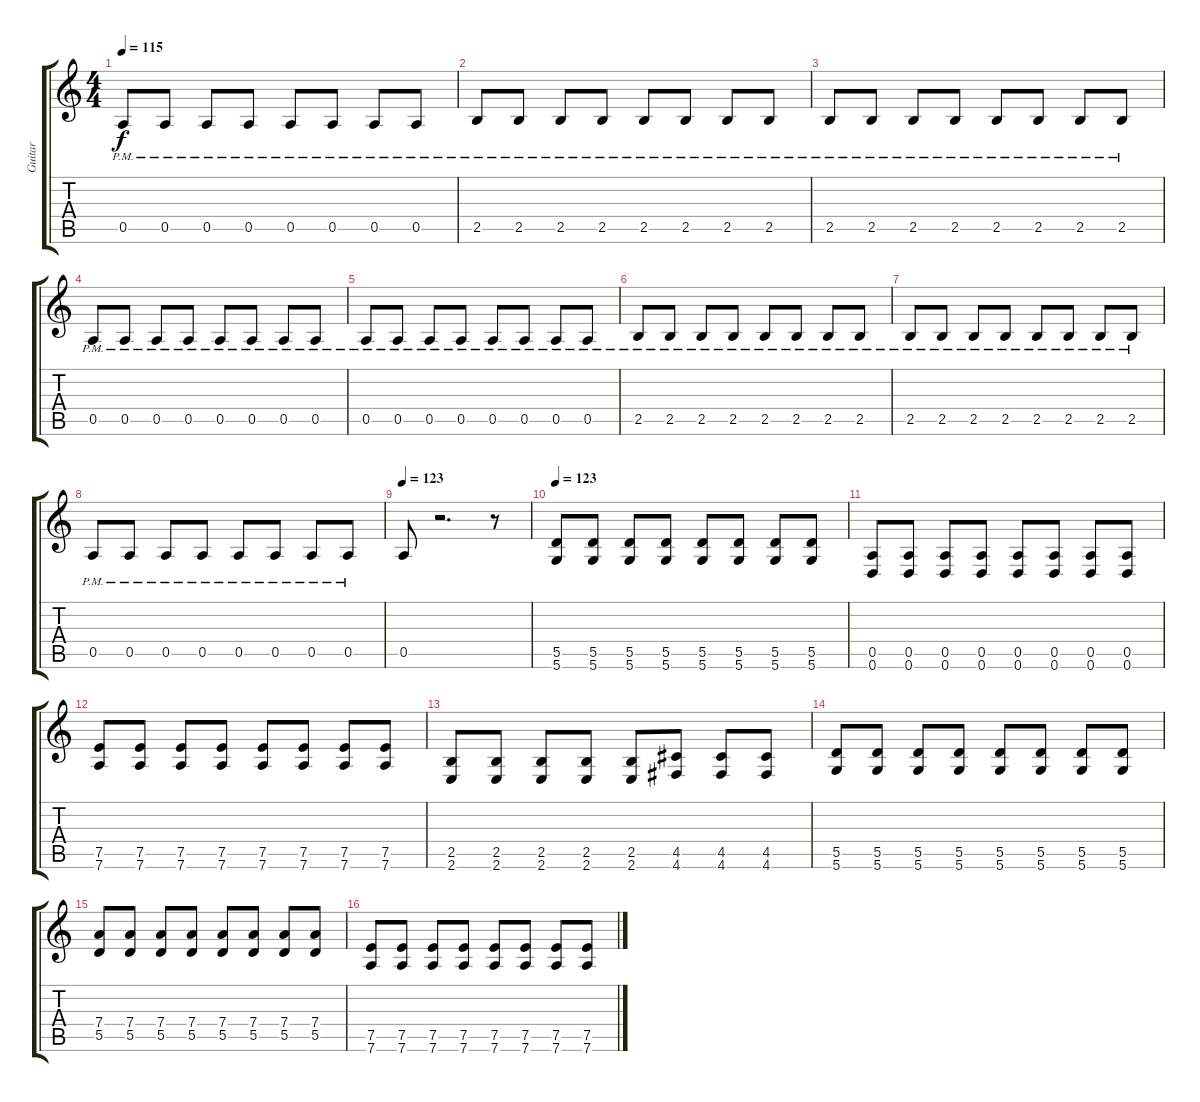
\track ("Guitar" "Guitar") {instrument distortionguitar}
\staff {score tabs}
\tuning (E4 B3 G3 D3 A2 D2) {hide}
\ts (4 4)
\tempo 115
\clef g2
\ks c
0.5{pm}.8{dy f} 0.5{pm}.8 0.5{pm}.8 0.5{pm}.8 0.5{pm}.8 0.5{pm}.8 0.5{pm}.8 0.5{pm}.8 |
2.5{pm}.8 2.5{pm}.8 2.5{pm}.8 2.5{pm}.8 2.5{pm}.8 2.5{pm}.8 2.5{pm}.8 2.5{pm}.8 |
2.5{pm}.8 2.5{pm}.8 2.5{pm}.8 2.5{pm}.8 2.5{pm}.8 2.5{pm}.8 2.5{pm}.8 2.5{pm}.8 |
0.5{pm}.8 0.5{pm}.8 0.5{pm}.8 0.5{pm}.8 0.5{pm}.8 0.5{pm}.8 0.5{pm}.8 0.5{pm}.8 |
0.5{pm}.8 0.5{pm}.8 0.5{pm}.8 0.5{pm}.8 0.5{pm}.8 0.5{pm}.8 0.5{pm}.8 0.5{pm}.8 |
2.5{pm}.8 2.5{pm}.8 2.5{pm}.8 2.5{pm}.8 2.5{pm}.8 2.5{pm}.8 2.5{pm}.8 2.5{pm}.8 |
2.5{pm}.8 2.5{pm}.8 2.5{pm}.8 2.5{pm}.8 2.5{pm}.8 2.5{pm}.8 2.5{pm}.8 2.5{pm}.8 |
0.5{pm}.8 0.5{pm}.8 0.5{pm}.8 0.5{pm}.8 0.5{pm}.8 0.5{pm}.8 0.5{pm}.8 0.5{pm}.8 |
\tempo 123
0.5.8 r.2{d} r.8 |
\tempo 123
(5.5 5.6).8 (5.5 5.6).8 (5.5 5.6).8 (5.5 5.6).8 (5.5 5.6).8 (5.5 5.6).8 (5.5 5.6).8 (5.5 5.6).8 |
(0.5 0.6).8 (0.5 0.6).8 (0.5 0.6).8 (0.5 0.6).8 (0.5 0.6).8 (0.5 0.6).8 (0.5 0.6).8 (0.5 0.6).8 |
(7.5 7.6).8 (7.5 7.6).8 (7.5 7.6).8 (7.5 7.6).8 (7.5 7.6).8 (7.5 7.6).8 (7.5 7.6).8 (7.5 7.6).8 |
(2.5 2.6).8 (2.5 2.6).8 (2.5 2.6).8 (2.5 2.6).8 (2.5 2.6).8 (4.5 4.6).8 (4.5 4.6).8 (4.5 4.6).8 |
(5.5 5.6).8 (5.5 5.6).8 (5.5 5.6).8 (5.5 5.6).8 (5.5 5.6).8 (5.5 5.6).8 (5.5 5.6).8 (5.5 5.6).8 |
(7.4 5.5).8 (7.4 5.5).8 (7.4 5.5).8 (7.4 5.5).8 (7.4 5.5).8 (7.4 5.5).8 (7.4 5.5).8 (7.4 5.5).8 |
(7.5 7.6).8 (7.5 7.6).8 (7.5 7.6).8 (7.5 7.6).8 (7.5 7.6).8 (7.5 7.6).8 (7.5 7.6).8 (7.5 7.6).8
